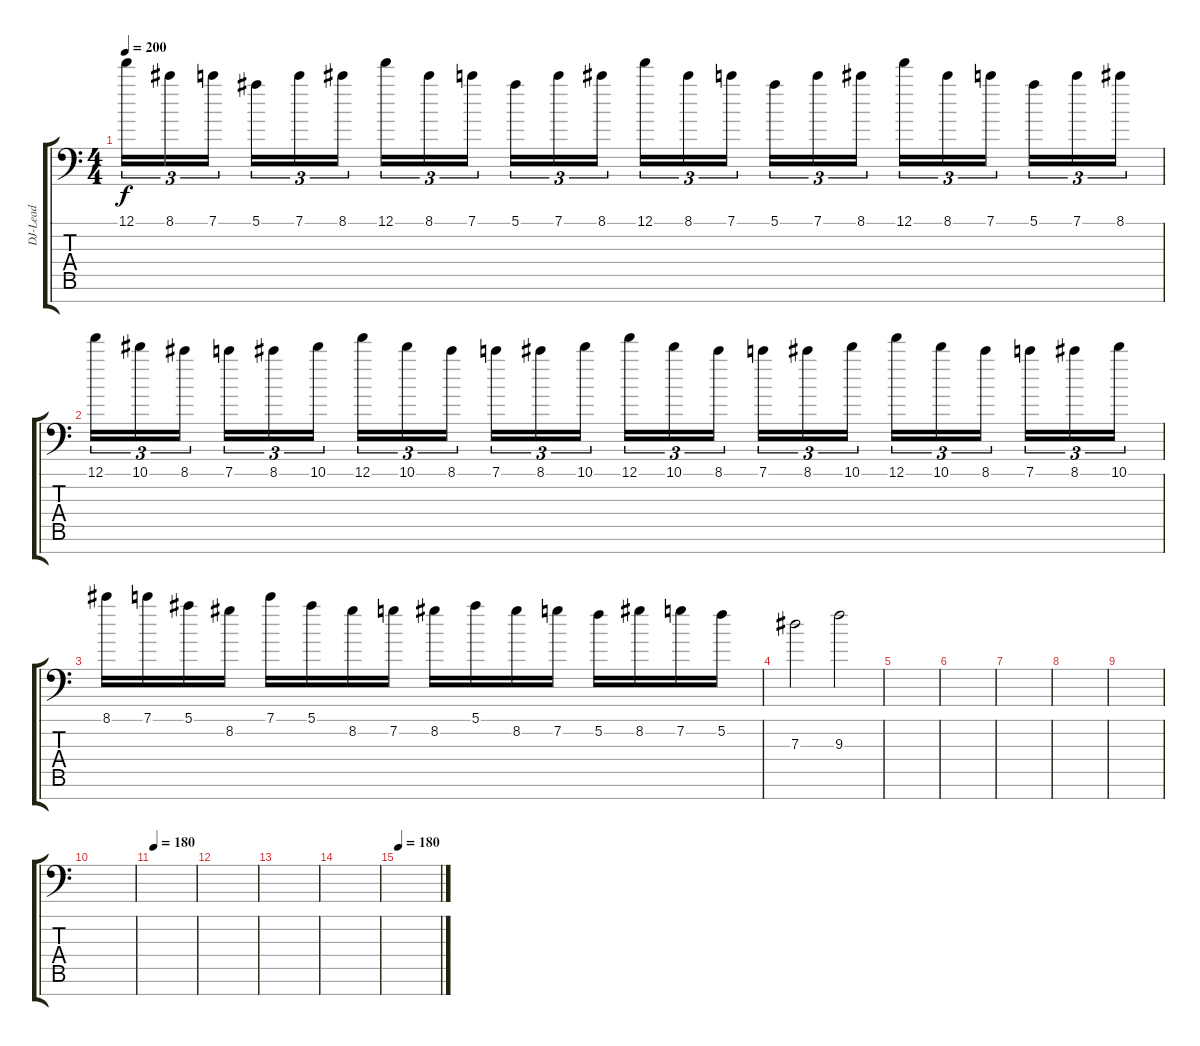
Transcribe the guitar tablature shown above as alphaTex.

\track ("DJ-Lead" "DJ-Lead") {instrument acousticguitarsteel}
\staff {score tabs}
\tuning (F4 C4 Ab3 Eb3 Bb2 F2 Bb1) {hide}
\ts (4 4)
\tempo 200
\clef f4
\ks c
12.1.16{tu (3 2) dy f} 8.1.16{tu (3 2)} 7.1.16{tu (3 2) beam splitsecondary} 5.1.16{tu (3 2)} 7.1.16{tu (3 2)} 8.1.16{tu (3 2)} 12.1.16{tu (3 2)} 8.1.16{tu (3 2)} 7.1.16{tu (3 2) beam splitsecondary} 5.1.16{tu (3 2)} 7.1.16{tu (3 2)} 8.1.16{tu (3 2)} 12.1.16{tu (3 2)} 8.1.16{tu (3 2)} 7.1.16{tu (3 2) beam splitsecondary} 5.1.16{tu (3 2)} 7.1.16{tu (3 2)} 8.1.16{tu (3 2)} 12.1.16{tu (3 2)} 8.1.16{tu (3 2)} 7.1.16{tu (3 2) beam splitsecondary} 5.1.16{tu (3 2)} 7.1.16{tu (3 2)} 8.1.16{tu (3 2)} |
12.1.16{tu (3 2)} 10.1.16{tu (3 2)} 8.1.16{tu (3 2) beam splitsecondary} 7.1.16{tu (3 2)} 8.1.16{tu (3 2)} 10.1.16{tu (3 2)} 12.1.16{tu (3 2)} 10.1.16{tu (3 2)} 8.1.16{tu (3 2) beam splitsecondary} 7.1.16{tu (3 2)} 8.1.16{tu (3 2)} 10.1.16{tu (3 2)} 12.1.16{tu (3 2)} 10.1.16{tu (3 2)} 8.1.16{tu (3 2) beam splitsecondary} 7.1.16{tu (3 2)} 8.1.16{tu (3 2)} 10.1.16{tu (3 2)} 12.1.16{tu (3 2)} 10.1.16{tu (3 2)} 8.1.16{tu (3 2) beam splitsecondary} 7.1.16{tu (3 2)} 8.1.16{tu (3 2)} 10.1.16{tu (3 2)} |
8.1.16 7.1.16 5.1.16 8.2.16 7.1.16 5.1.16 8.2.16 7.2.16 8.2.16 5.1.16 8.2.16 7.2.16 5.2.16 8.2.16 7.2.16 5.2.16 |
7.3.2 9.3.2 |
|
|
|
|
|
|
\tempo 180
|
|
|
|
\tempo 180
